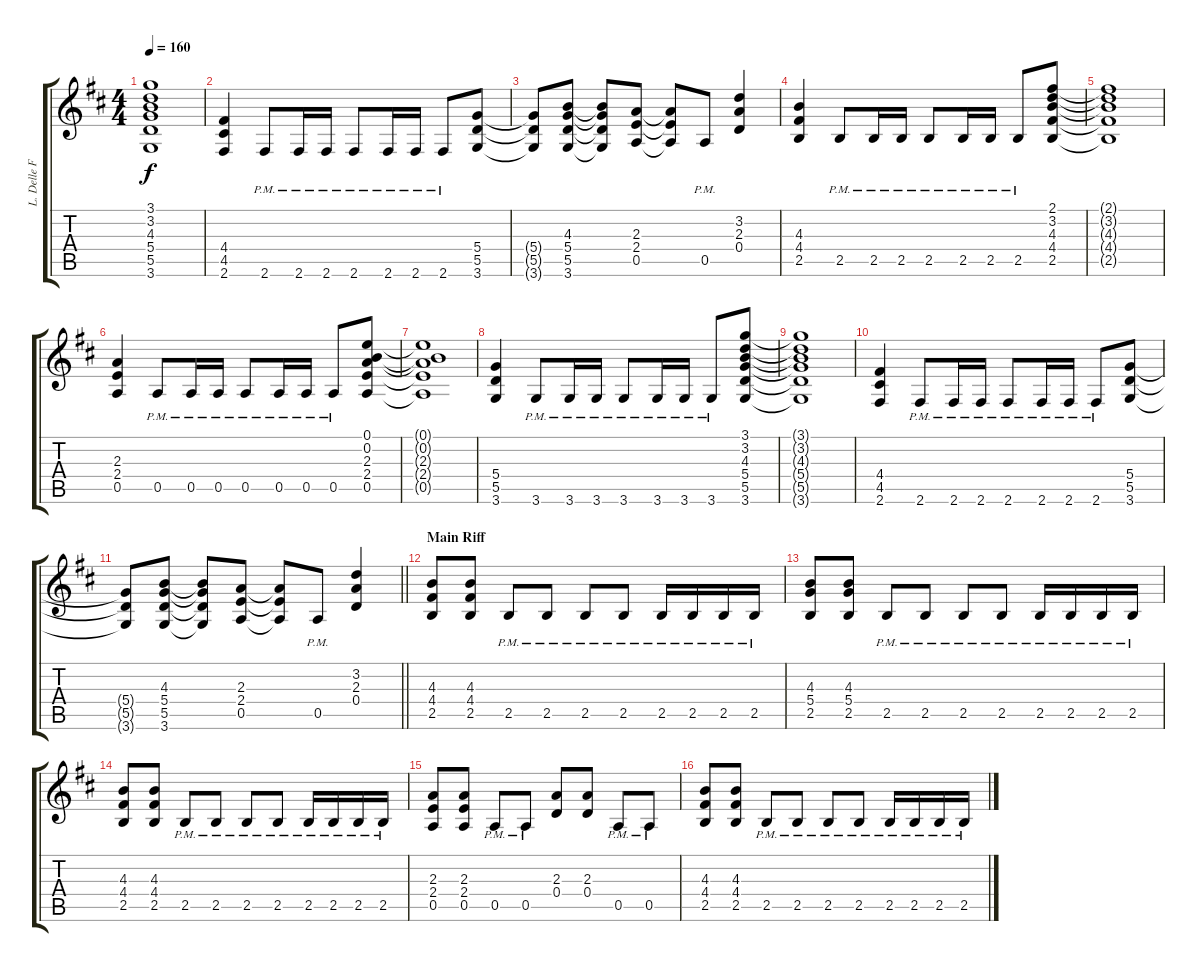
\track ("L. Delle Fave (Dist. Guitar R)" "L. Delle F") {instrument overdrivenguitar}
\staff {score tabs}
\tuning (E4 B3 G3 D3 A2 E2) {hide}
\ts (4 4)
\tempo 160
\clef g2
\ks bminor
(3.1{t} 3.2{t} 4.3{t} 5.4{t} 5.5{t} 3.6{t}).1{dy f} |
(4.4 4.5 2.6).4 2.6{pm}.8 2.6{pm}.16 2.6{pm}.16 2.6{pm}.8 2.6{pm}.16 2.6{pm}.16 2.6{pm}.8 (5.4 5.5 3.6).8 |
(5.4{t} 5.5{t} 3.6{t}).8 (4.3 5.4 5.5 3.6).8 (4.3{t} 5.4{t} 5.5{t} 3.6{t}).8 (2.3 2.4 0.5).8 (2.3{t} 2.4{t} 0.5{t}).8 0.5{pm}.8 (3.2 2.3 0.4).4 |
(4.3 4.4 2.5).4 2.5{pm}.8 2.5{pm}.16 2.5{pm}.16 2.5{pm}.8 2.5{pm}.16 2.5{pm}.16 2.5{pm}.8 (2.1 3.2 4.3 4.4 2.5).8 |
(2.1{t} 3.2{t} 4.3{t} 4.4{t} 2.5{t}).1 |
(2.3 2.4 0.5).4 0.5{pm}.8 0.5{pm}.16 0.5{pm}.16 0.5{pm}.8 0.5{pm}.16 0.5{pm}.16 0.5{pm}.8 (0.1 0.2 2.3 2.4 0.5).8 |
(0.1{t} 0.2{t} 2.3{t} 2.4{t} 0.5{t}).1 |
(5.4 5.5 3.6).4 3.6{pm}.8 3.6{pm}.16 3.6{pm}.16 3.6{pm}.8 3.6{pm}.16 3.6{pm}.16 3.6{pm}.8 (3.1 3.2 4.3 5.4 5.5 3.6).8 |
(3.1{t} 3.2{t} 4.3{t} 5.4{t} 5.5{t} 3.6{t}).1 |
(4.4 4.5 2.6).4 2.6{pm}.8 2.6{pm}.16 2.6{pm}.16 2.6{pm}.8 2.6{pm}.16 2.6{pm}.16 2.6{pm}.8 (5.4 5.5 3.6).8 |
\barLineRight lightlight
(5.4{t} 5.5{t} 3.6{t}).8 (4.3 5.4 5.5 3.6).8 (4.3{t} 5.4{t} 5.5{t} 3.6{t}).8 (2.3 2.4 0.5).8 (2.3{t} 2.4{t} 0.5{t}).8 0.5{pm}.8 (3.2 2.3 0.4).4 |
\section ("" "Main Riff")
(4.3 4.4 2.5).8 (4.3 4.4 2.5).8 2.5{pm}.8 2.5{pm}.8 2.5{pm}.8 2.5{pm}.8 2.5{pm}.16 2.5{pm}.16 2.5{pm}.16 2.5{pm}.16 |
(4.3 5.4 2.5).8 (4.3 5.4 2.5).8 2.5{pm}.8 2.5{pm}.8 2.5{pm}.8 2.5{pm}.8 2.5{pm}.16 2.5{pm}.16 2.5{pm}.16 2.5{pm}.16 |
(4.3 4.4 2.5).8 (4.3 4.4 2.5).8 2.5{pm}.8 2.5{pm}.8 2.5{pm}.8 2.5{pm}.8 2.5{pm}.16 2.5{pm}.16 2.5{pm}.16 2.5{pm}.16 |
(2.3 2.4 0.5).8 (2.3 2.4 0.5).8 0.5{pm}.8 0.5{pm}.8 (2.3 0.4).8 (2.3 0.4).8 0.5{pm}.8 0.5{pm}.8 |
(4.3 4.4 2.5).8 (4.3 4.4 2.5).8 2.5{pm}.8 2.5{pm}.8 2.5{pm}.8 2.5{pm}.8 2.5{pm}.16 2.5{pm}.16 2.5{pm}.16 2.5{pm}.16
